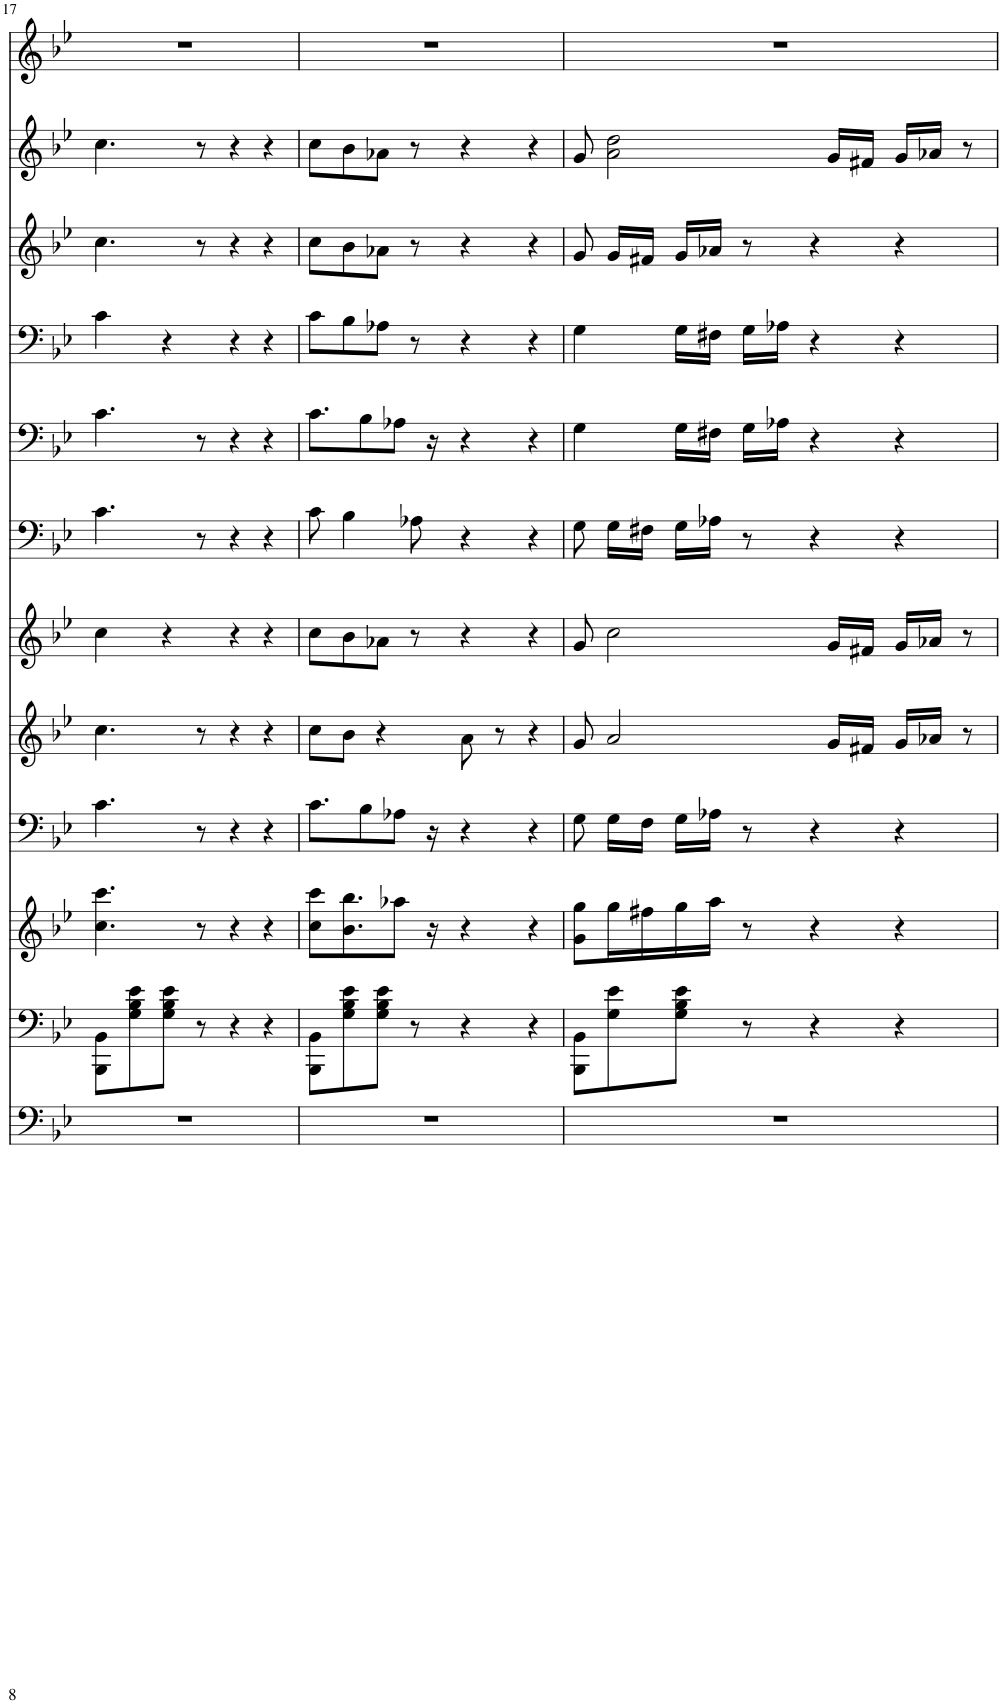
**kern	**kern	**kern	**kern	**kern	**kern	**kern	**kern	**kern	**kern	**kern	**kern
*part12	*part11	*part10	*part9	*part8	*part7	*part6	*part5	*part4	*part3	*part2	*part1
*staff12	*staff11	*staff10	*staff9	*staff8	*staff7	*staff6	*staff5	*staff4	*staff3	*staff2	*staff1
*I"Piano	*I"Piano	*I"Piano	*I"Piano	*I"Piano	*I"Piano	*I"Piano	*I"Piano	*I"Piano	*I"Piano	*I"Piano	*I"Piano
*I'Pno	*I'Pno	*I'Pno	*I'Pno	*I'Pno	*I'Pno	*I'Pno	*I'Pno	*I'Pno	*I'Pno	*I'Pno	*I'Pno
!!LO:PB:g=z
*clefF4	*clefG2	*clefF4	*clefG2	*clefG2	*clefF4	*clefF4	*clefF4	*clefG2	*clefG2	*clefG2	*clefG2
*k[b-e-]	*k[b-e-]	*k[b-e-]	*k[b-e-]	*k[b-e-]	*k[b-e-]	*k[b-e-]	*k[b-e-]	*k[b-e-]	*k[b-e-]	*k[b-e-]	*k[b-e-]
=17	=17	=17	=17	=17	=17	=17	=17	=17	=17	=17	=17
1r	8BBB-\ 8BB-\L	4.cc\ 4.ccc\	4.c\	4.cc\	4cc\	4.c\	4.c\	4c\	4.cc\	4.cc\	1r
.	8G\ 8B-\ 8e-\	.	.	.	.	.	.	.	.	.	.
.	8G\ 8B-\ 8e-\J	.	.	.	4r	.	.	4r	.	.	.
.	8r	8r	8r	8r	.	8r	8r	.	8r	8r	.
.	4r	4r	4r	4r	4r	4r	4r	4r	4r	4r	.
.	4r	4r	4r	4r	4r	4r	4r	4r	4r	4r	.
=18	=18	=18	=18	=18	=18	=18	=18	=18	=18	=18	=18
1r	8BBB-\ 8BB-\L	8cc\ 8ccc\L	8.c\L	8cc\L	8cc\L	8c\	8.c\L	8c\L	8cc\L	8cc\L	1r
.	8G\ 8B-\ 8e-\	8.b-\ 8.bb-\	.	8b-\J	8b-\	4B-\	.	8B-\	8b-\	8b-\	.
.	.	.	8B-\	.	.	.	8B-\	.	.	.	.
.	8G\ 8B-\ 8e-\J	.	.	4r	8a-X\J	.	.	8A-X\J	8a-X\J	8a-X\J	.
.	.	8aa-X\J	8A-X\J	.	.	.	8A-X\J	.	.	.	.
.	8r	.	.	.	8r	8A-X\	.	8r	8r	8r	.
.	.	16r	16r	.	.	.	16r	.	.	.	.
.	4r	4r	4r	8a\	4r	4r	4r	4r	4r	4r	.
.	.	.	.	8r	.	.	.	.	.	.	.
.	4r	4r	4r	4r	4r	4r	4r	4r	4r	4r	.
=19	=19	=19	=19	=19	=19	=19	=19	=19	=19	=19	=19
*	*	*	*	*	*^	*	*	*	*	*	*
1r	8BBB-\ 8BB-\L	8g\ 8gg\L	8G\	8g/	8g/	8ryy	8G\	4G\	4G\	8g/	8g/	1r
.	8G\ 8e-\	16gg\L	16G\LL	2a/	2ryy	2cc\	16G\LL	.	.	16g/LL	2a\ 2dd\	.
.	.	16ff#X\	16F\JJ	.	.	.	16F#X\JJ	.	.	16f#X/JJ	.	.
.	8G\ 8B-\ 8e-\J	16gg\	16G\LL	.	.	.	16G\LL	16G\LL	16G\LL	16g/LL	.	.
.	.	16aa\JJ	16A-X\JJ	.	.	.	16A-X\JJ	16F#X\JJ	16F#X\JJ	16a-X/JJ	.	.
.	8r	8r	8r	.	.	.	8r	16G\LL	16G\LL	8r	.	.
.	.	.	.	.	.	.	.	16A-X\JJ	16A-X\JJ	.	.	.
.	4r	4r	4r	.	.	.	4r	4r	4r	4r	.	.
.	.	.	.	16g/LL	16g/LL	4.ryy	.	.	.	.	16g/LL	.
.	.	.	.	16f#X/JJ	16f#X/JJ	.	.	.	.	.	16f#X/JJ	.
.	4r	4r	4r	16g/LL	16g/LL	.	4r	4r	4r	4r	16g/LL	.
.	.	.	.	16a-X/JJ	16a-X/JJ	.	.	.	.	.	16a-X/JJ	.
.	.	.	.	8r	8r	.	.	.	.	.	8r	.
*	*	*	*	*	*v	*v	*	*	*	*	*	*
=	=	=	=	=	=	=	=	=	=	=	=
*-	*-	*-	*-	*-	*-	*-	*-	*-	*-	*-	*-
